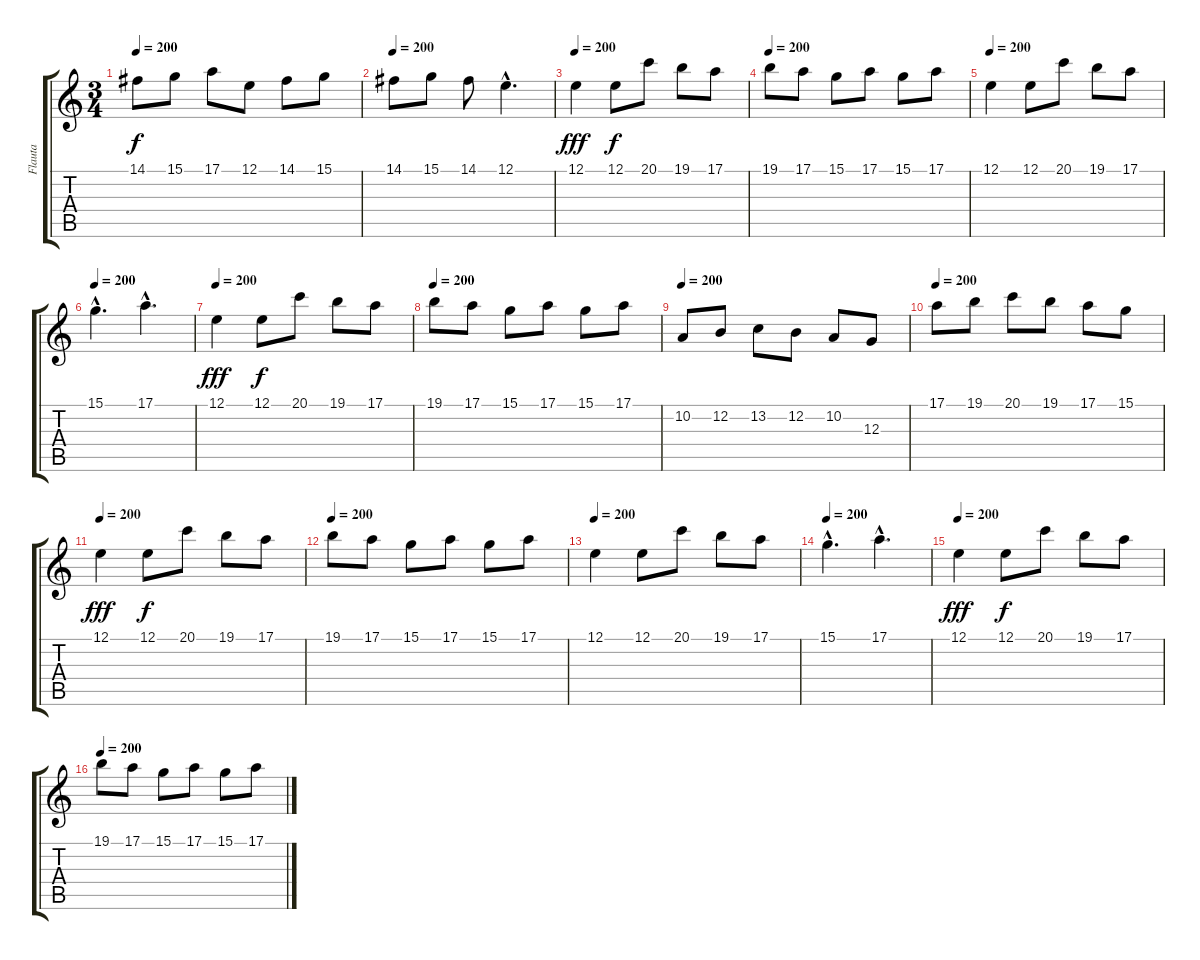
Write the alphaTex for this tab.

\track ("Flauta" "Flauta") {instrument flute}
\staff {score tabs}
\tuning (E4 B3 G3 D3 A2 E2) {hide}
\ts (3 4)
\tempo 200
\clef g2
\ks c
14.1.8{dy f} 15.1.8 17.1.8 12.1.8 14.1.8 15.1.8 |
\tempo 200
14.1.8 15.1.8 14.1.8 12.1{hac}.4{d} |
\tempo 200
12.1.4{dy fff} 12.1.8{dy f} 20.1.8 19.1.8 17.1.8 |
\tempo 200
19.1.8 17.1.8 15.1.8 17.1.8 15.1.8 17.1.8 |
\tempo 200
12.1.4 12.1.8 20.1.8 19.1.8 17.1.8 |
\tempo 200
15.1{hac}.4{d} 17.1{hac}.4{d} |
\tempo 200
12.1.4{dy fff} 12.1.8{dy f} 20.1.8 19.1.8 17.1.8 |
\tempo 200
19.1.8 17.1.8 15.1.8 17.1.8 15.1.8 17.1.8 |
\tempo 200
10.2.8 12.2.8 13.2.8 12.2.8 10.2.8 12.3.8 |
\tempo 200
17.1.8 19.1.8 20.1.8 19.1.8 17.1.8 15.1.8 |
\tempo 200
12.1.4{dy fff} 12.1.8{dy f} 20.1.8 19.1.8 17.1.8 |
\tempo 200
19.1.8 17.1.8 15.1.8 17.1.8 15.1.8 17.1.8 |
\tempo 200
12.1.4 12.1.8 20.1.8 19.1.8 17.1.8 |
\tempo 200
15.1{hac}.4{d} 17.1{hac}.4{d} |
\tempo 200
12.1.4{dy fff} 12.1.8{dy f} 20.1.8 19.1.8 17.1.8 |
\tempo 200
19.1.8 17.1.8 15.1.8 17.1.8 15.1.8 17.1.8
